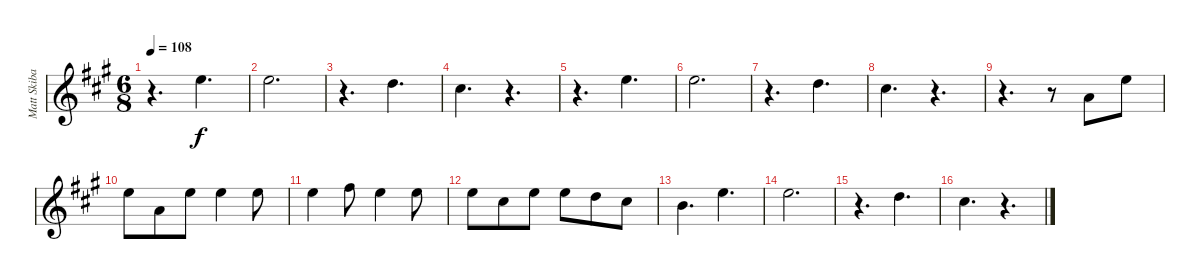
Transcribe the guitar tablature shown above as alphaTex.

\track ("Matt Skiba - Vocals" "Matt Skiba") {instrument overdrivenguitar}
\staff {score}
\tuning (E4 B3 G3 D3 A2 E2) {hide}
\ts (6 8)
\tempo 108
\clef g2
\ks a
r.4{d dy f} 5.2.4{d} |
0.1.2{d} |
r.4{d} 3.2.4{d} |
2.2.4{d} r.4{d} |
r.4{d} 0.1.4{d} |
0.1.2{d} |
r.4{d} 3.2.4{d} |
2.2.4{d} r.4{d} |
r.4{d} r.8 2.3.8 0.1.8 |
0.1.8 2.3.8 0.1.8 0.1.4 0.1.8 |
0.1.4 2.1.8 0.1.4 0.1.8 |
0.1.8 6.3.8 0.1.8 0.1.8 3.2.8 2.2.8 |
4.3.4{d} 0.1.4{d} |
0.1.2{d} |
r.4{d} 3.2.4{d} |
2.2.4{d} r.4{d}
